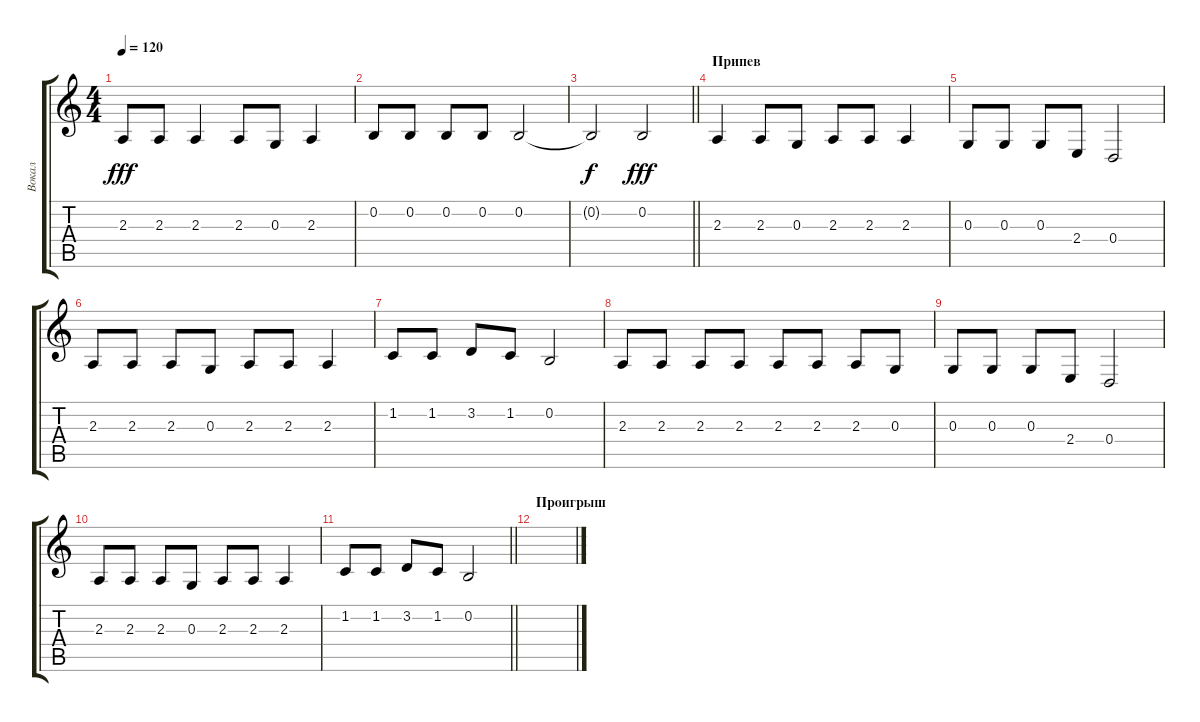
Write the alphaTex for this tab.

\track ("Вокал" "Вокал") {instrument tenorsax}
\staff {score tabs}
\tuning (E4 B3 G3 D3 A2 E2) {hide}
\ts (4 4)
\tempo 120
\clef g2
\ks c
2.3.8{dy fff} 2.3.8 2.3.4 2.3.8 0.3.8 2.3.4 |
0.2.8 0.2.8 0.2.8 0.2.8 0.2.2 |
\barLineRight lightlight
0.2{t}.2{dy f} 0.2.2{dy fff} |
\section ("" "Припев")
2.3.4 2.3.8 0.3.8 2.3.8 2.3.8 2.3.4 |
0.3.8 0.3.8 0.3.8 2.4.8 0.4.2 |
2.3.8 2.3.8 2.3.8 0.3.8 2.3.8 2.3.8 2.3.4 |
1.2.8 1.2.8 3.2.8 1.2.8 0.2.2 |
2.3.8 2.3.8 2.3.8 2.3.8 2.3.8 2.3.8 2.3.8 0.3.8 |
0.3.8 0.3.8 0.3.8 2.4.8 0.4.2 |
2.3.8 2.3.8 2.3.8 0.3.8 2.3.8 2.3.8 2.3.4 |
\barLineRight lightlight
1.2.8 1.2.8 3.2.8 1.2.8 0.2.2 |
\section ("" "Проигрыш")
